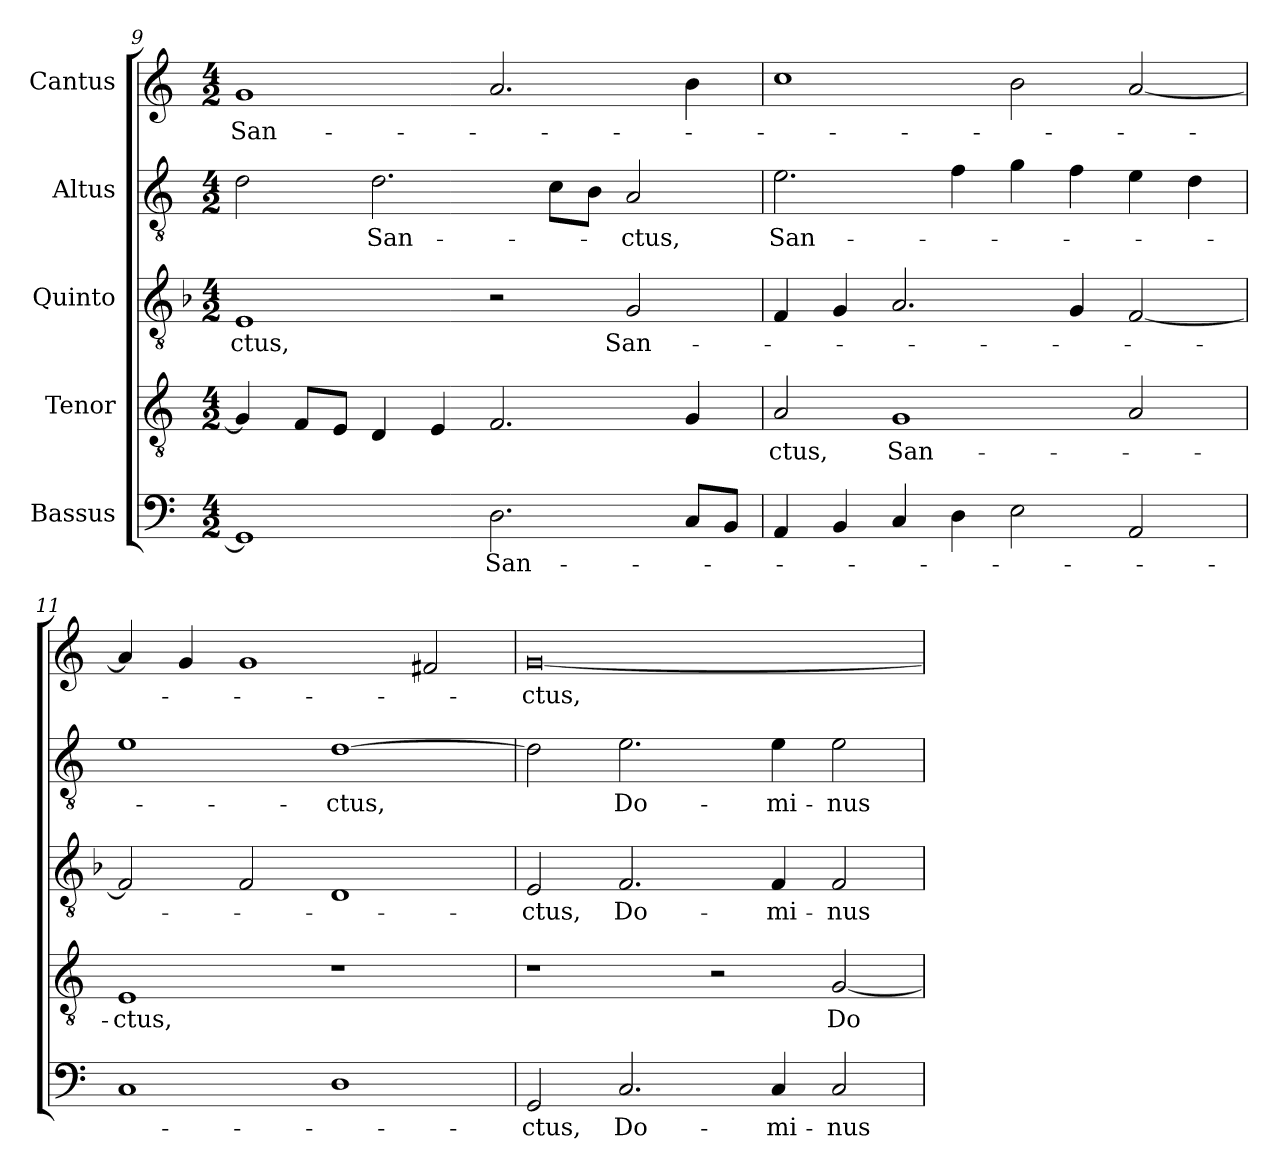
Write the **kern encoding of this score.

**kern	**text	**kern	**text	**kern	**text	**kern	**text	**kern	**text
*part5	*part5	*part4	*part4	*part3	*part3	*part2	*part2	*part1	*part1
*staff5	*staff5	*staff4	*staff4	*staff3	*staff3	*staff2	*staff2	*staff1	*staff1
*I"Bassus	*	*I"Tenor	*	*I"Quinto	*	*I"Altus	*	*I"Cantus	*
*clefF4	*	*clefGv2	*	*clefGv2	*	*clefGv2	*	*clefG2	*
*	*	*	*	*ITrd-4c-7	*	*	*	*	*
*k[]	*	*k[]	*	*k[]	*	*k[]	*	*k[]	*
*C:	*	*C:	*	*C:	*	*C:	*	*C:	*
*M4/2	*	*M4/2	*	*M4/2	*	*M4/2	*	*M4/2	*
=9	=9	=9	=9	=9	=9	=9	=9	=9	=9
!	!	!	!	!	!LO:LY:b:color=#000000	!	!	!	!
!	!	!	!	!	!	!	!	!	!LO:LY:b:color=#000000
1GGi]	.	4Gi/]	.	1Bi	-ctus,	2di\	.	1gi	San-
.	.	8Fi/L	.	.	.	.	.	.	.
.	.	8Ei/J	.	.	.	.	.	.	.
!	!	!	!	!	!	!	!LO:LY:b:color=#000000	!	!
.	.	4Di/	.	.	.	2.di\	San-	.	.
.	.	4Ei/	.	.	.	.	.	.	.
!	!LO:LY:b:color=#000000	!	!	!	!	!	!	!	!
2.Di\	San-	2.Fi/	.	2r	.	.	.	2.ai/	.
.	.	.	.	.	.	8ci\L	.	.	.
.	.	.	.	.	.	8Bi\J	.	.	.
!	!	!	!	!	!LO:LY:b:color=#000000	!	!	!	!
!	!	!	!	!	!	!	!LO:LY:b:color=#000000	!	!
.	.	.	.	2di/	San-	2Ai/	-ctus,	.	.
8Ci/L	.	4Gi/	.	.	.	.	.	4bi\	.
8BBi/J	.	.	.	.	.	.	.	.	.
!!LO:PB:g=z
=10	=10	=10	=10	=10	=10	=10	=10	=10	=10
!	!	!	!LO:LY:b:color=#000000	!	!	!	!	!	!
!	!	!	!	!	!	!	!LO:LY:b:color=#000000	!	!
4AAi/	.	2Ai/	-ctus,	4ci/	.	2.ei\	San-	1cci	.
4BBi/	.	.	.	4di/	.	.	.	.	.
!	!	!	!LO:LY:b:color=#000000	!	!	!	!	!	!
4Ci/	.	1Gi	San-	2.ei/	.	.	.	.	.
4Di\	.	.	.	.	.	4fi\	.	.	.
2Ei\	.	.	.	.	.	4gi\	.	2bi\	.
.	.	.	.	4di/	.	4fi\	.	.	.
2AAi/	.	2Ai/	.	[<2ci/	.	4ei\	.	[<2ai/	.
.	.	.	.	.	.	4di\	.	.	.
=11	=11	=11	=11	=11	=11	=11	=11	=11	=11
!	!	!	!LO:LY:b:color=#000000	!	!	!	!	!	!
1Ci	.	1Ei	-ctus,	2ci/]	.	1ei	.	4ai/]	.
.	.	.	.	.	.	.	.	4gi/	.
.	.	.	.	2ci/	.	.	.	1gi	.
!	!	!	!	!	!	!	!LO:LY:b:color=#000000	!	!
1Di	.	1r	.	1Ai	.	[>1di	-ctus,	.	.
.	.	.	.	.	.	.	.	2f#Xi/	.
=12	=12	=12	=12	=12	=12	=12	=12	=12	=12
!	!LO:LY:b:color=#000000	!	!	!	!	!	!	!	!
!	!	!	!	!	!LO:LY:b:color=#000000	!	!	!	!
!	!	!	!	!	!	!	!	!	!LO:LY:b:color=#000000
2GGi/	-ctus,	1r	.	2Bi/	-ctus,	2di\]	.	[<0gi	-ctus,
!	!LO:LY:b:color=#000000	!	!	!	!	!	!	!	!
!	!	!	!	!	!LO:LY:b:color=#000000	!	!	!	!
!	!	!	!	!	!	!	!LO:LY:b:color=#000000	!	!
2.Ci/	Do-	.	.	2.ci/	Do-	2.ei\	Do-	.	.
.	.	2r	.	.	.	.	.	.	.
!	!LO:LY:b:color=#000000	!	!	!	!	!	!	!	!
!	!	!	!	!	!LO:LY:b:color=#000000	!	!	!	!
!	!	!	!	!	!	!	!LO:LY:b:color=#000000	!	!
4Ci/	-mi-	.	.	4ci/	-mi-	4ei\	-mi-	.	.
!	!LO:LY:b:color=#000000	!	!	!	!	!	!	!	!
!	!	!	!LO:LY:b:color=#000000	!	!	!	!	!	!
!	!	!	!	!	!LO:LY:b:color=#000000	!	!	!	!
!	!	!	!	!	!	!	!LO:LY:b:color=#000000	!	!
2Ci/	-nus	[<2Gi/	Do-	2ci/	-nus	2ei\	-nus	.	.
=	=	=	=	=	=	=	=	=	=
*-	*-	*-	*-	*-	*-	*-	*-	*-	*-
